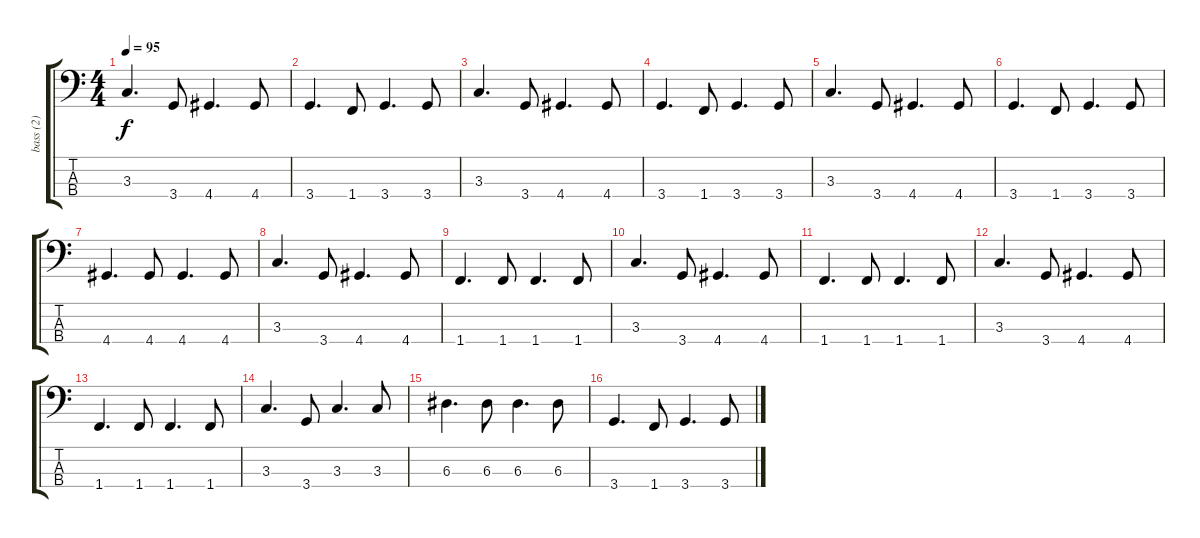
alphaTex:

\track ("bass (2)" "bass (2)") {instrument electricbassfinger}
\staff {score tabs}
\tuning (G2 D2 A1 E1) {hide}
\ts (4 4)
\tempo 95
\clef f4
\ks c
3.3.4{d dy f} 3.4.8 4.4.4{d} 4.4.8 |
3.4.4{d} 1.4.8 3.4.4{d} 3.4.8 |
3.3.4{d} 3.4.8 4.4.4{d} 4.4.8 |
3.4.4{d} 1.4.8 3.4.4{d} 3.4.8 |
3.3.4{d} 3.4.8 4.4.4{d} 4.4.8 |
3.4.4{d} 1.4.8 3.4.4{d} 3.4.8 |
4.4.4{d} 4.4.8 4.4.4{d} 4.4.8 |
3.3.4{d} 3.4.8 4.4.4{d} 4.4.8 |
1.4.4{d} 1.4.8 1.4.4{d} 1.4.8 |
3.3.4{d} 3.4.8 4.4.4{d} 4.4.8 |
1.4.4{d} 1.4.8 1.4.4{d} 1.4.8 |
3.3.4{d} 3.4.8 4.4.4{d} 4.4.8 |
1.4.4{d} 1.4.8 1.4.4{d} 1.4.8 |
3.3.4{d} 3.4.8 3.3.4{d} 3.3.8 |
6.3.4{d} 6.3.8 6.3.4{d} 6.3.8 |
3.4.4{d} 1.4.8 3.4.4{d} 3.4.8
